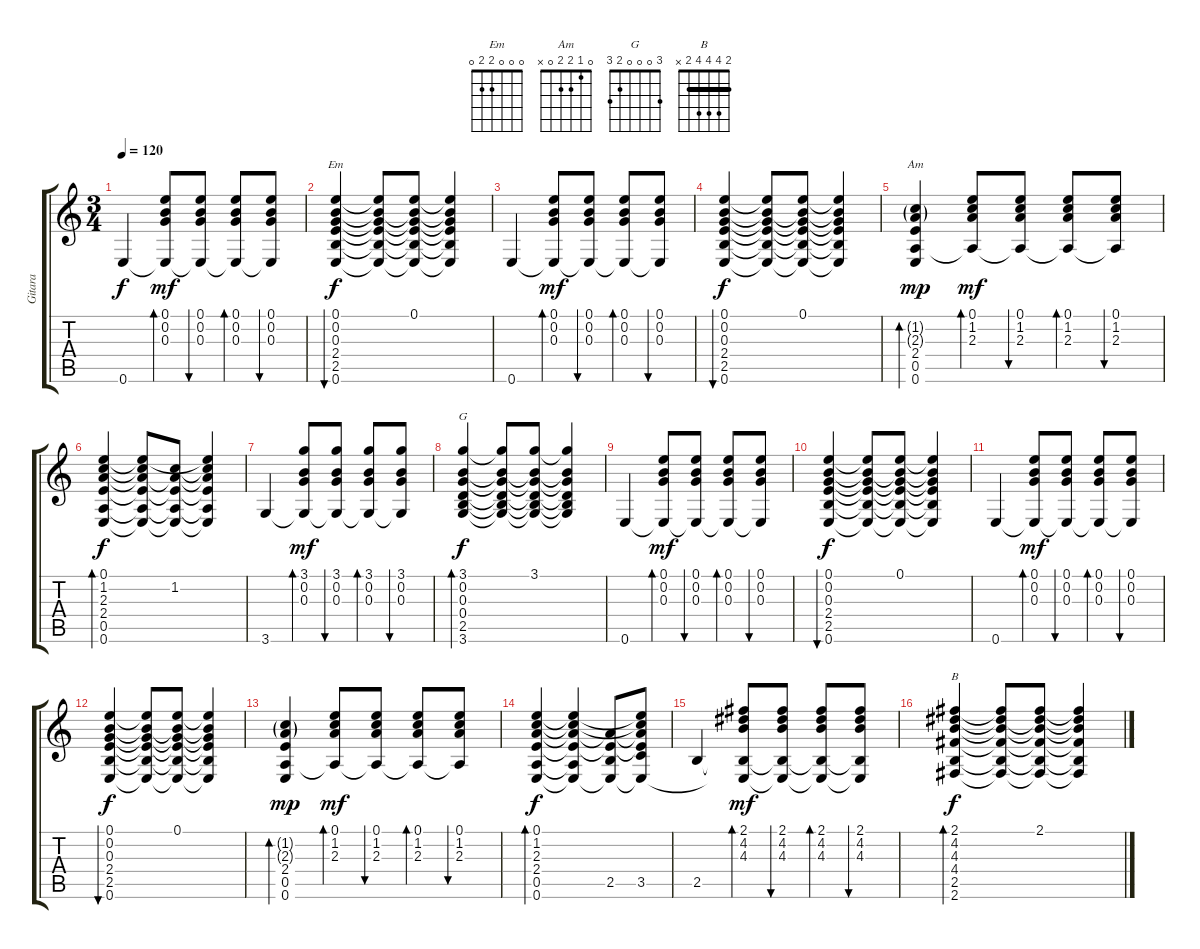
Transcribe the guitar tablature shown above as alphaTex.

\track ("Gitara" "Gitara") {instrument electricguitarjazz}
\staff {score tabs}
\tuning (E4 B3 G3 D3 A2 E2) {hide}
\chord ("Em" 0 0 0 2 2 0)
\chord ("Am" 0 1 2 2 0 x)
\chord ("G" 3 0 0 0 2 3)
\chord ("B" 2 4 4 4 2 x) {barre 2}
\ts (3 4)
\tempo 120
\clef g2
\ks c
0.6.4{dy f} (0.1 0.2 0.3 0.6{t}).8{bd 120 dy mf} (0.1 0.2 0.3 0.6{t}).8{bu 120} (0.1 0.2 0.3 0.6{t}).8{bd 120} (0.1 0.2 0.3 0.6{t}).8{bu 120} |
(0.1 0.2 0.3 2.4 2.5 0.6).4{bu 60 ch "Em" dy f} (0.1{t} 0.2{t} 0.3{t} 2.4{t} 2.5{t} 0.6{t}).8 (0.1 0.2{t} 0.3{t} 2.4{t} 2.5{t} 0.6{t}).8 (0.1{t} 0.2{t} 0.3{t} 2.4{t} 2.5{t} 0.6{t}).4 |
0.6.4 (0.1 0.2 0.3 0.6{t}).8{bd 120 dy mf} (0.1 0.2 0.3 0.6{t}).8{bu 120} (0.1 0.2 0.3 0.6{t}).8{bd 120} (0.1 0.2 0.3 0.6{t}).8{bu 120} |
(0.1 0.2 0.3 2.4 2.5 0.6).4{bu 60 dy f} (0.1{t} 0.2{t} 0.3{t} 2.4{t} 2.5{t} 0.6{t}).8 (0.1 0.2{t} 0.3{t} 2.4{t} 2.5{t} 0.6{t}).8 (0.1{t} 0.2{t} 0.3{t} 2.4{t} 2.5{t} 0.6{t}).4 |
(1.2{g} 2.3{g} 2.4 0.5 0.6).4{bd 60 ch "Am" dy mp} (0.1 1.2 2.3 0.5{t}).8{bd 120 dy mf} (0.1 1.2 2.3 0.5{t}).8{bu 120} (0.1 1.2 2.3 0.5{t}).8{bd 120} (0.1 1.2 2.3 0.5{t}).8{bu 120} |
(0.1 1.2 2.3 2.4 0.5 0.6).4{bd 60 dy f} (0.1{t} 1.2{t} 2.3{t} 2.4{t} 0.5{t} 0.6{t}).8 (1.2 2.3{t} 2.4{t} 0.5{t} 0.6{t}).8 (0.1{t} 1.2{t} 2.3{t} 2.4{t} 0.5{t} 0.6{t}).4 |
3.6.4 (3.1 0.2 0.3 3.6{t}).8{bd 120 dy mf} (3.1 0.2 0.3 3.6{t}).8{bu 120} (3.1 0.2 0.3 3.6{t}).8{bd 120} (3.1 0.2 0.3 3.6{t}).8{bu 120} |
(3.1 0.2 0.3 0.4 2.5 3.6).4{bd 60 ch "G" dy f} (3.1{t} 0.2{t} 0.3{t} 0.4{t} 2.5{t} 3.6{t}).8 (3.1 0.2{t} 0.3{t} 0.4{t} 2.5{t} 3.6{t}).8 (3.1{t} 0.2{t} 0.3{t} 0.4{t} 2.5{t} 3.6{t}).4 |
0.6.4 (0.1 0.2 0.3 0.6{t}).8{bd 120 dy mf} (0.1 0.2 0.3 0.6{t}).8{bu 120} (0.1 0.2 0.3 0.6{t}).8{bd 120} (0.1 0.2 0.3 0.6{t}).8{bu 120} |
(0.1 0.2 0.3 2.4 2.5 0.6).4{bu 60 dy f} (0.1{t} 0.2{t} 0.3{t} 2.4{t} 2.5{t} 0.6{t}).8 (0.1 0.2{t} 0.3{t} 2.4{t} 2.5{t} 0.6{t}).8 (0.1{t} 0.2{t} 0.3{t} 2.4{t} 2.5{t} 0.6{t}).4 |
0.6.4 (0.1 0.2 0.3 0.6{t}).8{bd 120 dy mf} (0.1 0.2 0.3 0.6{t}).8{bu 120} (0.1 0.2 0.3 0.6{t}).8{bd 120} (0.1 0.2 0.3 0.6{t}).8{bu 120} |
(0.1 0.2 0.3 2.4 2.5 0.6).4{bu 60 dy f} (0.1{t} 0.2{t} 0.3{t} 2.4{t} 2.5{t} 0.6{t}).8 (0.1 0.2{t} 0.3{t} 2.4{t} 2.5{t} 0.6{t}).8 (0.1{t} 0.2{t} 0.3{t} 2.4{t} 2.5{t} 0.6{t}).4 |
(1.2{g} 2.3{g} 2.4 0.5 0.6).4{bd 60 dy mp} (0.1 1.2 2.3 0.5{t}).8{bd 120 dy mf} (0.1 1.2 2.3 0.5{t}).8{bu 120} (0.1 1.2 2.3 0.5{t}).8{bd 120} (0.1 1.2 2.3 0.5{t}).8{bu 120} |
(0.1 1.2 2.3 2.4 0.5 0.6).4{bd 60 dy f} (0.1{t} 1.2{t} 2.3{t} 2.4{t} 0.5{t} 0.6{t}).4 (2.3{t} 2.4{t} 2.5 0.6{t}).8 (0.1{t} 1.2{t} 2.3{t} 2.4{t} 3.5 0.6{t}).8 |
2.5.4 (2.1 4.2 4.3 2.5{t} 0.6{t}).8{bd 120 dy mf} (2.1 4.2 4.3 2.5{t} 0.6{t}).8{bu 120} (2.1 4.2 4.3 2.5{t} 0.6{t}).8{bd 120} (2.1 4.2 4.3 2.5{t} 0.6{t}).8{bu 120} |
(2.1 4.2 4.3 4.4 2.5 2.6).4{bd 60 ch "B" dy f} (2.1{t} 4.2{t} 4.3{t} 4.4{t} 2.5{t} 2.6{t}).8 (2.1 4.2{t} 4.3{t} 4.4{t} 2.5{t} 2.6{t}).8 (2.1{t} 4.2{t} 4.3{t} 4.4{t} 2.5{t} 2.6{t}).4
